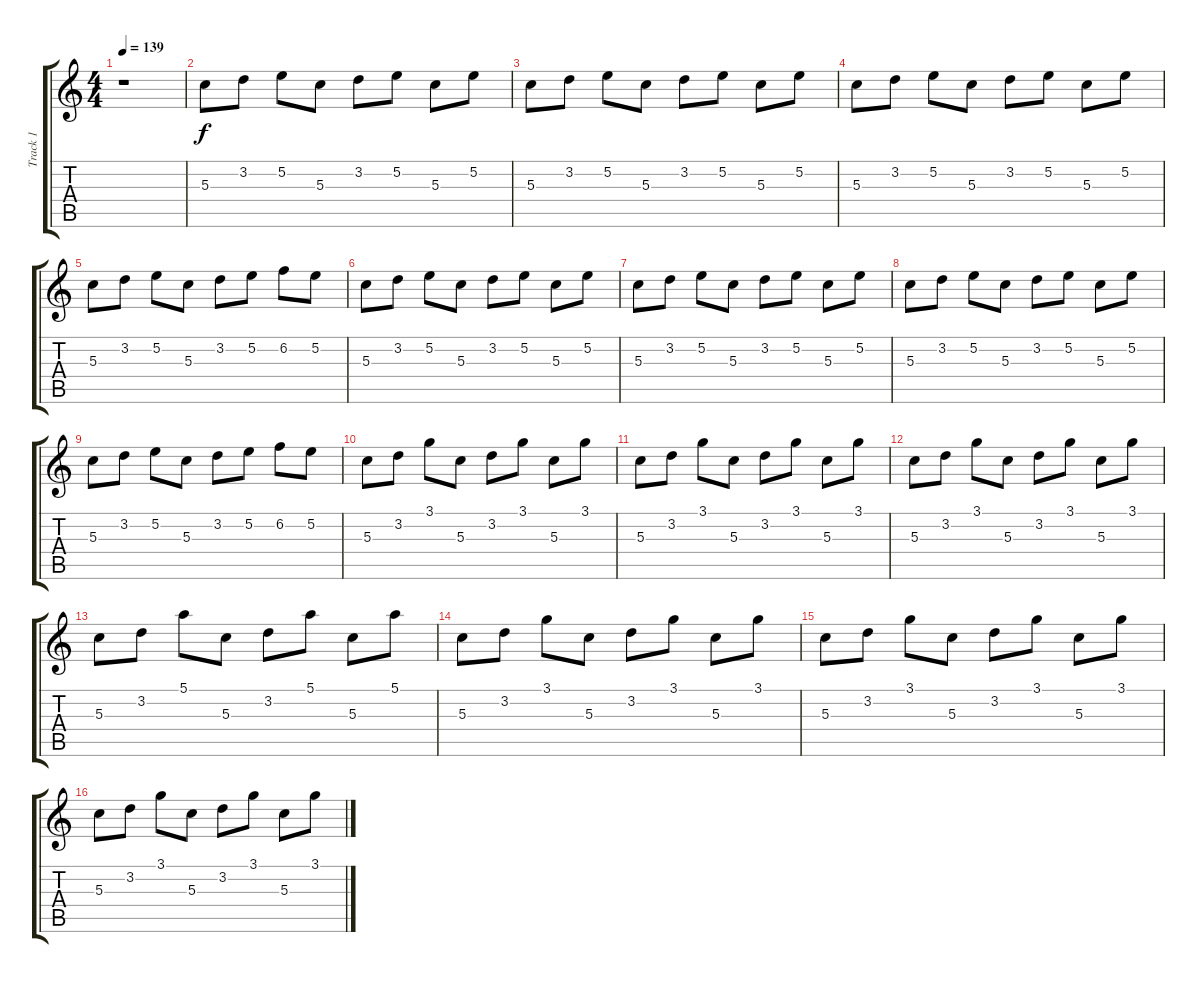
\track ("Track 1" "Track 1") {instrument overdrivenguitar}
\staff {score tabs}
\tuning (E4 B3 G3 D3 A2 D2) {hide}
\ts (4 4)
\tempo 139
\clef g2
\ks c
r.1{dy f} |
5.3.8 3.2.8 5.2.8 5.3.8 3.2.8 5.2.8 5.3.8 5.2.8 |
5.3.8 3.2.8 5.2.8 5.3.8 3.2.8 5.2.8 5.3.8 5.2.8 |
5.3.8 3.2.8 5.2.8 5.3.8 3.2.8 5.2.8 5.3.8 5.2.8 |
5.3.8 3.2.8 5.2.8 5.3.8 3.2.8 5.2.8 6.2.8 5.2.8 |
5.3.8 3.2.8 5.2.8 5.3.8 3.2.8 5.2.8 5.3.8 5.2.8 |
5.3.8 3.2.8 5.2.8 5.3.8 3.2.8 5.2.8 5.3.8 5.2.8 |
5.3.8 3.2.8 5.2.8 5.3.8 3.2.8 5.2.8 5.3.8 5.2.8 |
5.3.8 3.2.8 5.2.8 5.3.8 3.2.8 5.2.8 6.2.8 5.2.8 |
5.3.8 3.2.8 3.1.8 5.3.8 3.2.8 3.1.8 5.3.8 3.1.8 |
5.3.8 3.2.8 3.1.8 5.3.8 3.2.8 3.1.8 5.3.8 3.1.8 |
5.3.8 3.2.8 3.1.8 5.3.8 3.2.8 3.1.8 5.3.8 3.1.8 |
5.3.8 3.2.8 5.1.8 5.3.8 3.2.8 5.1.8 5.3.8 5.1.8 |
5.3.8 3.2.8 3.1.8 5.3.8 3.2.8 3.1.8 5.3.8 3.1.8 |
5.3.8 3.2.8 3.1.8 5.3.8 3.2.8 3.1.8 5.3.8 3.1.8 |
5.3.8 3.2.8 3.1.8 5.3.8 3.2.8 3.1.8 5.3.8 3.1.8
